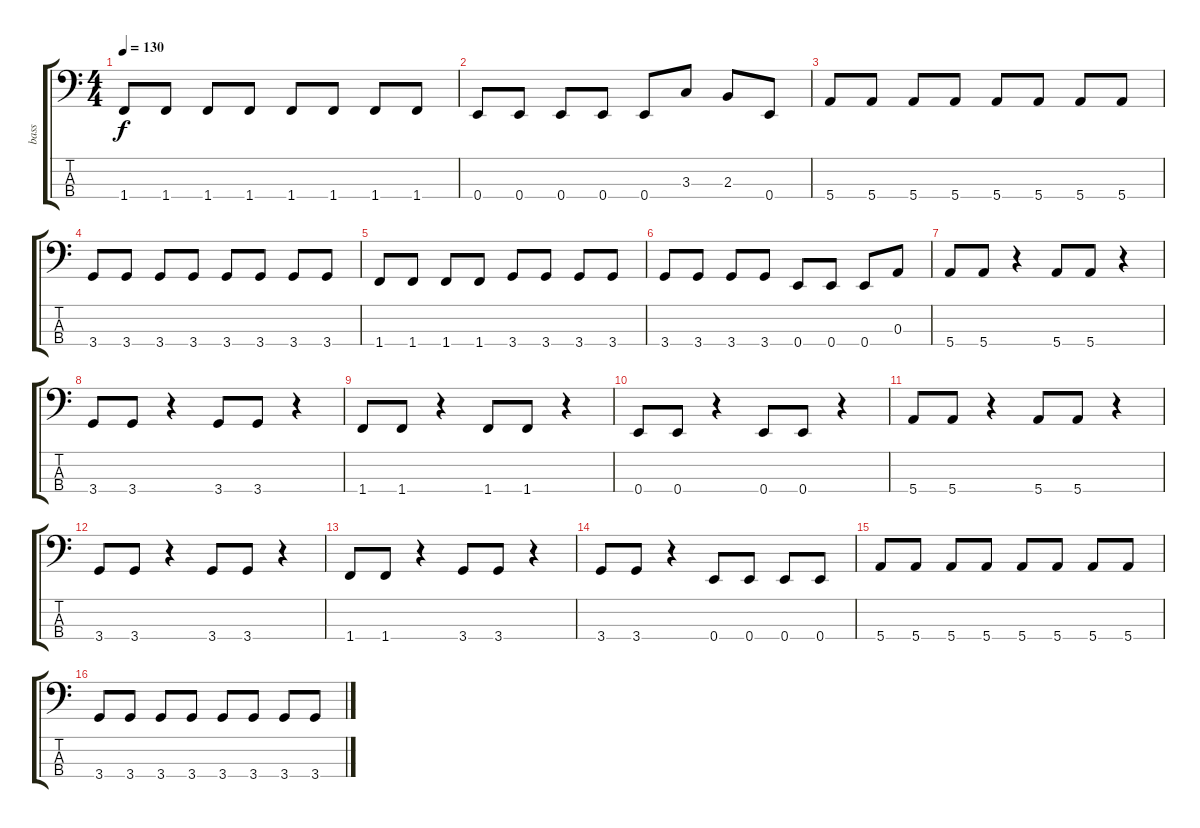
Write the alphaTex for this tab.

\track ("bass" "bass") {instrument electricbassfinger}
\staff {score tabs}
\tuning (G2 D2 A1 E1) {hide}
\ts (4 4)
\tempo 130
\clef f4
\ks c
1.4.8{dy f} 1.4.8 1.4.8 1.4.8 1.4.8 1.4.8 1.4.8 1.4.8 |
0.4.8 0.4.8 0.4.8 0.4.8 0.4.8 3.3.8 2.3.8 0.4.8 |
5.4.8 5.4.8 5.4.8 5.4.8 5.4.8 5.4.8 5.4.8 5.4.8 |
3.4.8 3.4.8 3.4.8 3.4.8 3.4.8 3.4.8 3.4.8 3.4.8 |
1.4.8 1.4.8 1.4.8 1.4.8 3.4.8 3.4.8 3.4.8 3.4.8 |
3.4.8 3.4.8 3.4.8 3.4.8 0.4.8 0.4.8 0.4.8 0.3.8 |
5.4.8 5.4.8 r.4 5.4.8 5.4.8 r.4 |
3.4.8 3.4.8 r.4 3.4.8 3.4.8 r.4 |
1.4.8 1.4.8 r.4 1.4.8 1.4.8 r.4 |
0.4.8 0.4.8 r.4 0.4.8 0.4.8 r.4 |
5.4.8 5.4.8 r.4 5.4.8 5.4.8 r.4 |
3.4.8 3.4.8 r.4 3.4.8 3.4.8 r.4 |
1.4.8 1.4.8 r.4 3.4.8 3.4.8 r.4 |
3.4.8 3.4.8 r.4 0.4.8 0.4.8 0.4.8 0.4.8 |
5.4.8 5.4.8 5.4.8 5.4.8 5.4.8 5.4.8 5.4.8 5.4.8 |
3.4.8 3.4.8 3.4.8 3.4.8 3.4.8 3.4.8 3.4.8 3.4.8
